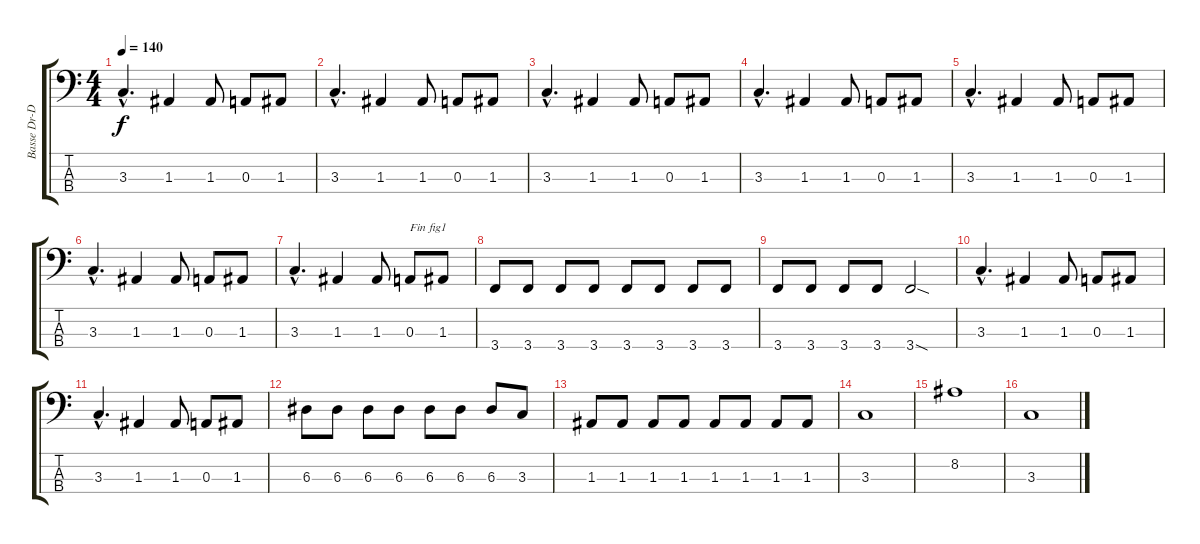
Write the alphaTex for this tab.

\track ("Basse Dr-D" "Basse Dr-D") {instrument electricbassfinger}
\staff {score tabs}
\tuning (G2 D2 A1 D1) {hide}
\ts (4 4)
\tempo 140
\clef f4
\ks c
3.3{hac}.4{d dy f} 1.3.4 1.3.8 0.3.8 1.3.8 |
3.3{hac}.4{d} 1.3.4 1.3.8 0.3.8 1.3.8 |
3.3{hac}.4{d} 1.3.4 1.3.8 0.3.8 1.3.8 |
3.3{hac}.4{d} 1.3.4 1.3.8 0.3.8 1.3.8 |
3.3{hac}.4{d} 1.3.4 1.3.8 0.3.8 1.3.8 |
3.3{hac}.4{d} 1.3.4 1.3.8 0.3.8 1.3.8 |
3.3{hac}.4{d} 1.3.4 1.3.8 0.3.8{txt "Fin fig1"} 1.3.8 |
3.4.8 3.4.8 3.4.8 3.4.8 3.4.8 3.4.8 3.4.8 3.4.8 |
3.4.8 3.4.8 3.4.8 3.4.8 3.4{sod}.2 |
3.3{hac}.4{d} 1.3.4 1.3.8 0.3.8 1.3.8 |
3.3{hac}.4{d} 1.3.4 1.3.8 0.3.8 1.3.8 |
6.3.8 6.3.8 6.3.8 6.3.8 6.3.8 6.3.8 6.3.8 3.3.8 |
1.3.8 1.3.8 1.3.8 1.3.8 1.3.8 1.3.8 1.3.8 1.3.8 |
3.3.1 |
8.2.1 |
3.3.1
